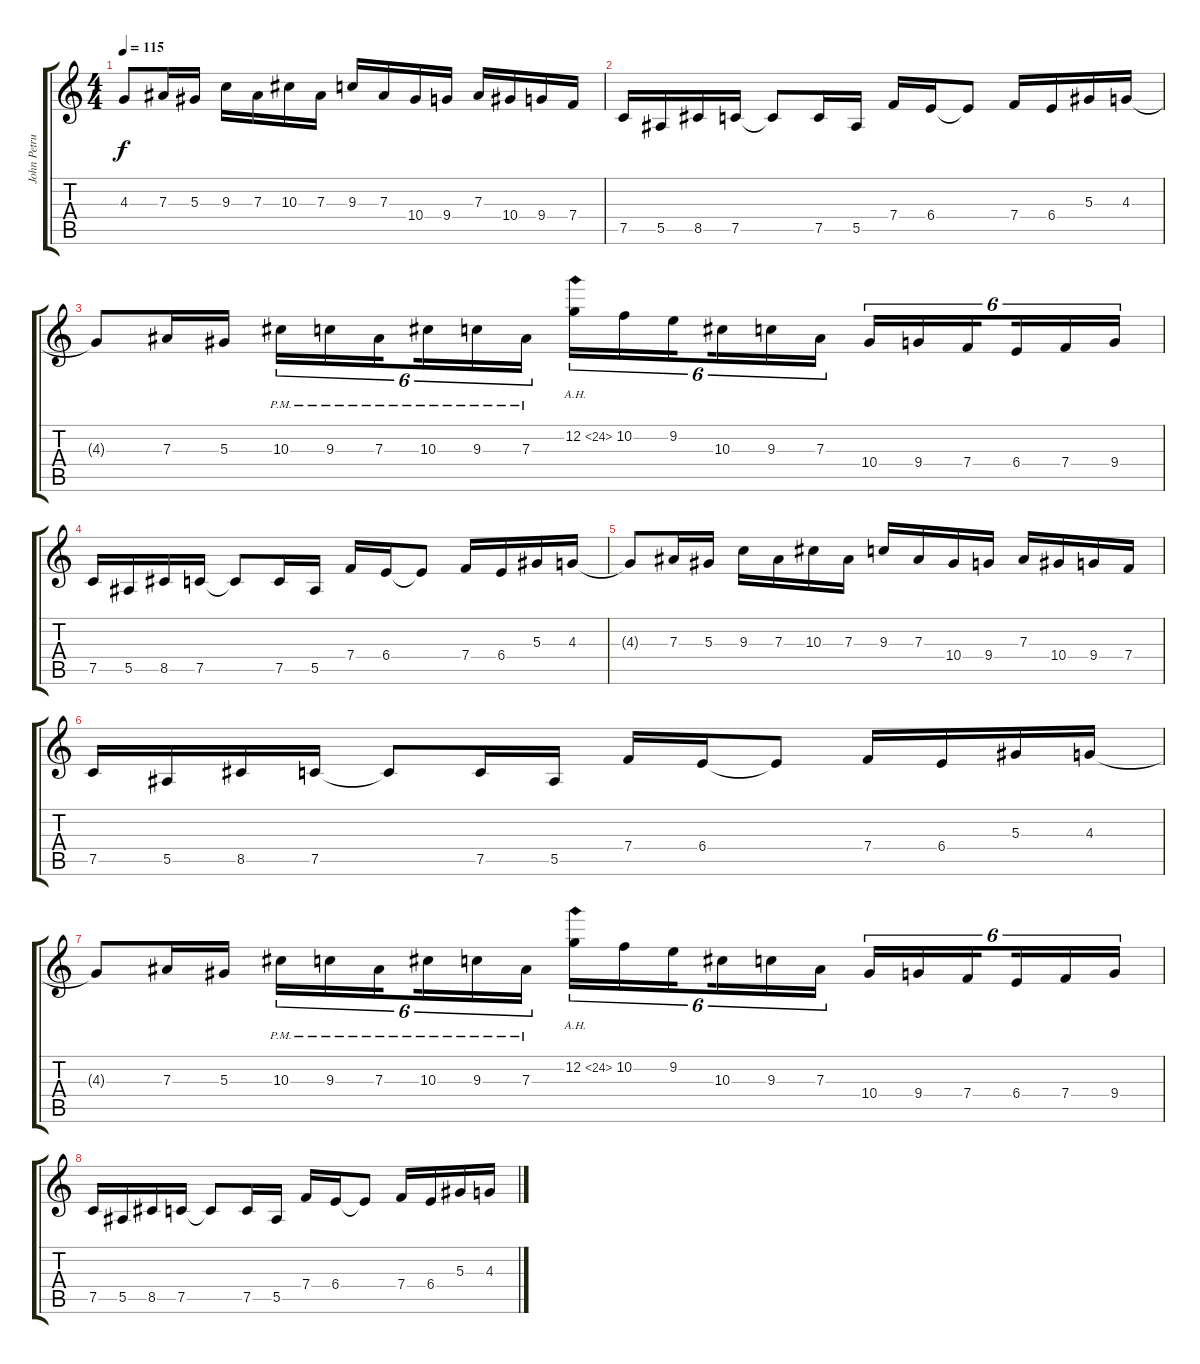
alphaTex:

\track ("John Petrucci" "John Petru") {instrument distortionguitar}
\staff {score tabs}
\tuning (C4 G3 Eb3 Bb2 F2 C2) {hide}
\ts (4 4)
\tempo 115
\clef g2
\ks c
4.3{t}.8{dy f} 7.3.16 5.3.16 9.3.16 7.3.16 10.3.16 7.3.16 9.3.16 7.3.16 10.4.16 9.4.16 7.3.16 10.4.16 9.4.16 7.4.16 |
7.5.16 5.5.16 8.5.16 7.5.16 7.5{t}.8 7.5.16 5.5.16 7.4.16 6.4.16 6.4{t}.8 7.4.16 6.4.16 5.3.16 4.3.16 |
4.3{t}.8 7.3.16 5.3.16 10.3{pm}.16{tu (6 4)} 9.3{pm}.16{tu (6 4)} 7.3{pm}.16{tu (6 4) beam splitsecondary} 10.3{pm}.16{tu (6 4)} 9.3{pm}.16{tu (6 4)} 7.3{pm}.16{tu (6 4)} 12.2{ah 12}.16{tu (6 4)} 10.2.16{tu (6 4)} 9.2.16{tu (6 4) beam splitsecondary} 10.3.16{tu (6 4)} 9.3.16{tu (6 4)} 7.3.16{tu (6 4)} 10.4.16{tu (6 4)} 9.4.16{tu (6 4)} 7.4.16{tu (6 4) beam splitsecondary} 6.4.16{tu (6 4)} 7.4.16{tu (6 4)} 9.4.16{tu (6 4)} |
7.5.16 5.5.16 8.5.16 7.5.16 7.5{t}.8 7.5.16 5.5.16 7.4.16 6.4.16 6.4{t}.8 7.4.16 6.4.16 5.3.16 4.3.16 |
4.3{t}.8 7.3.16 5.3.16 9.3.16 7.3.16 10.3.16 7.3.16 9.3.16 7.3.16 10.4.16 9.4.16 7.3.16 10.4.16 9.4.16 7.4.16 |
7.5.16 5.5.16 8.5.16 7.5.16 7.5{t}.8 7.5.16 5.5.16 7.4.16 6.4.16 6.4{t}.8 7.4.16 6.4.16 5.3.16 4.3.16 |
4.3{t}.8 7.3.16 5.3.16 10.3{pm}.16{tu (6 4)} 9.3{pm}.16{tu (6 4)} 7.3{pm}.16{tu (6 4) beam splitsecondary} 10.3{pm}.16{tu (6 4)} 9.3{pm}.16{tu (6 4)} 7.3{pm}.16{tu (6 4)} 12.2{ah 12}.16{tu (6 4)} 10.2.16{tu (6 4)} 9.2.16{tu (6 4) beam splitsecondary} 10.3.16{tu (6 4)} 9.3.16{tu (6 4)} 7.3.16{tu (6 4)} 10.4.16{tu (6 4)} 9.4.16{tu (6 4)} 7.4.16{tu (6 4) beam splitsecondary} 6.4.16{tu (6 4)} 7.4.16{tu (6 4)} 9.4.16{tu (6 4)} |
7.5.16 5.5.16 8.5.16 7.5.16 7.5{t}.8 7.5.16 5.5.16 7.4.16 6.4.16 6.4{t}.8 7.4.16 6.4.16 5.3.16 4.3.16
